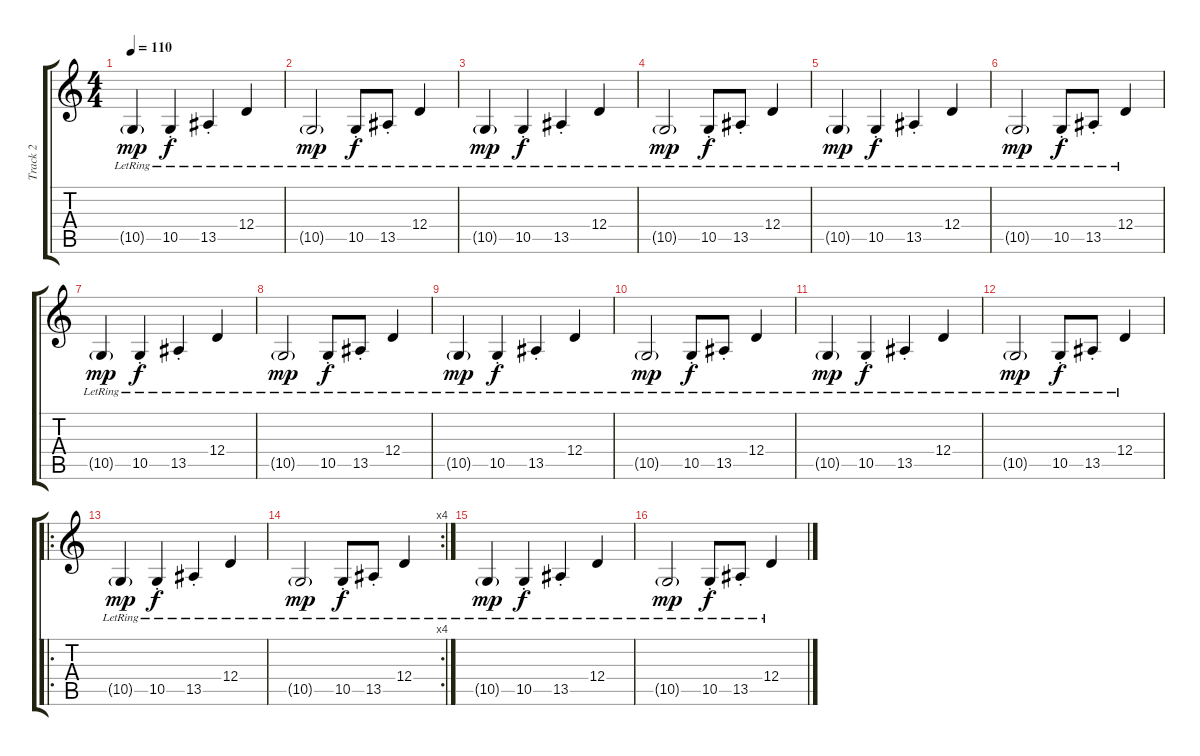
\track ("Track 2" "Track 2") {instrument electricpiano1}
\staff {score tabs}
\tuning (E4 B3 G3 D3 A2 E2) {hide}
\ts (4 4)
\tempo 110
\clef g2
\ks c
10.5{g lr}.4{dy mp} 10.5{st lr}.4{dy f} 13.5{st lr}.4 12.4{lr}.4 |
10.5{g lr}.2{dy mp} 10.5{st lr}.8{dy f} 13.5{st lr}.8 12.4{lr}.4 |
10.5{g lr}.4{dy mp} 10.5{st lr}.4{dy f} 13.5{st lr}.4 12.4{lr}.4 |
10.5{g lr}.2{dy mp} 10.5{st lr}.8{dy f} 13.5{st lr}.8 12.4{lr}.4 |
10.5{g lr}.4{dy mp} 10.5{st lr}.4{dy f} 13.5{st lr}.4 12.4{lr}.4 |
10.5{g lr}.2{dy mp} 10.5{st lr}.8{dy f} 13.5{st lr}.8 12.4{lr}.4 |
10.5{g lr}.4{dy mp} 10.5{st lr}.4{dy f} 13.5{st lr}.4 12.4{lr}.4 |
10.5{g lr}.2{dy mp} 10.5{st lr}.8{dy f} 13.5{st lr}.8 12.4{lr}.4 |
10.5{g lr}.4{dy mp} 10.5{st lr}.4{dy f} 13.5{st lr}.4 12.4{lr}.4 |
10.5{g lr}.2{dy mp} 10.5{st lr}.8{dy f} 13.5{st lr}.8 12.4{lr}.4 |
10.5{g lr}.4{dy mp} 10.5{st lr}.4{dy f} 13.5{st lr}.4 12.4{lr}.4 |
10.5{g lr}.2{dy mp} 10.5{st lr}.8{dy f} 13.5{st lr}.8 12.4{lr}.4 |
\ro
10.5{g lr}.4{dy mp} 10.5{st lr}.4{dy f} 13.5{st lr}.4 12.4{lr}.4 |
\rc 4
10.5{g lr}.2{dy mp} 10.5{st lr}.8{dy f} 13.5{st lr}.8 12.4{lr}.4 |
10.5{g lr}.4{dy mp} 10.5{st lr}.4{dy f} 13.5{st lr}.4 12.4{lr}.4 |
10.5{g lr}.2{dy mp} 10.5{st lr}.8{dy f} 13.5{st lr}.8 12.4{lr}.4
